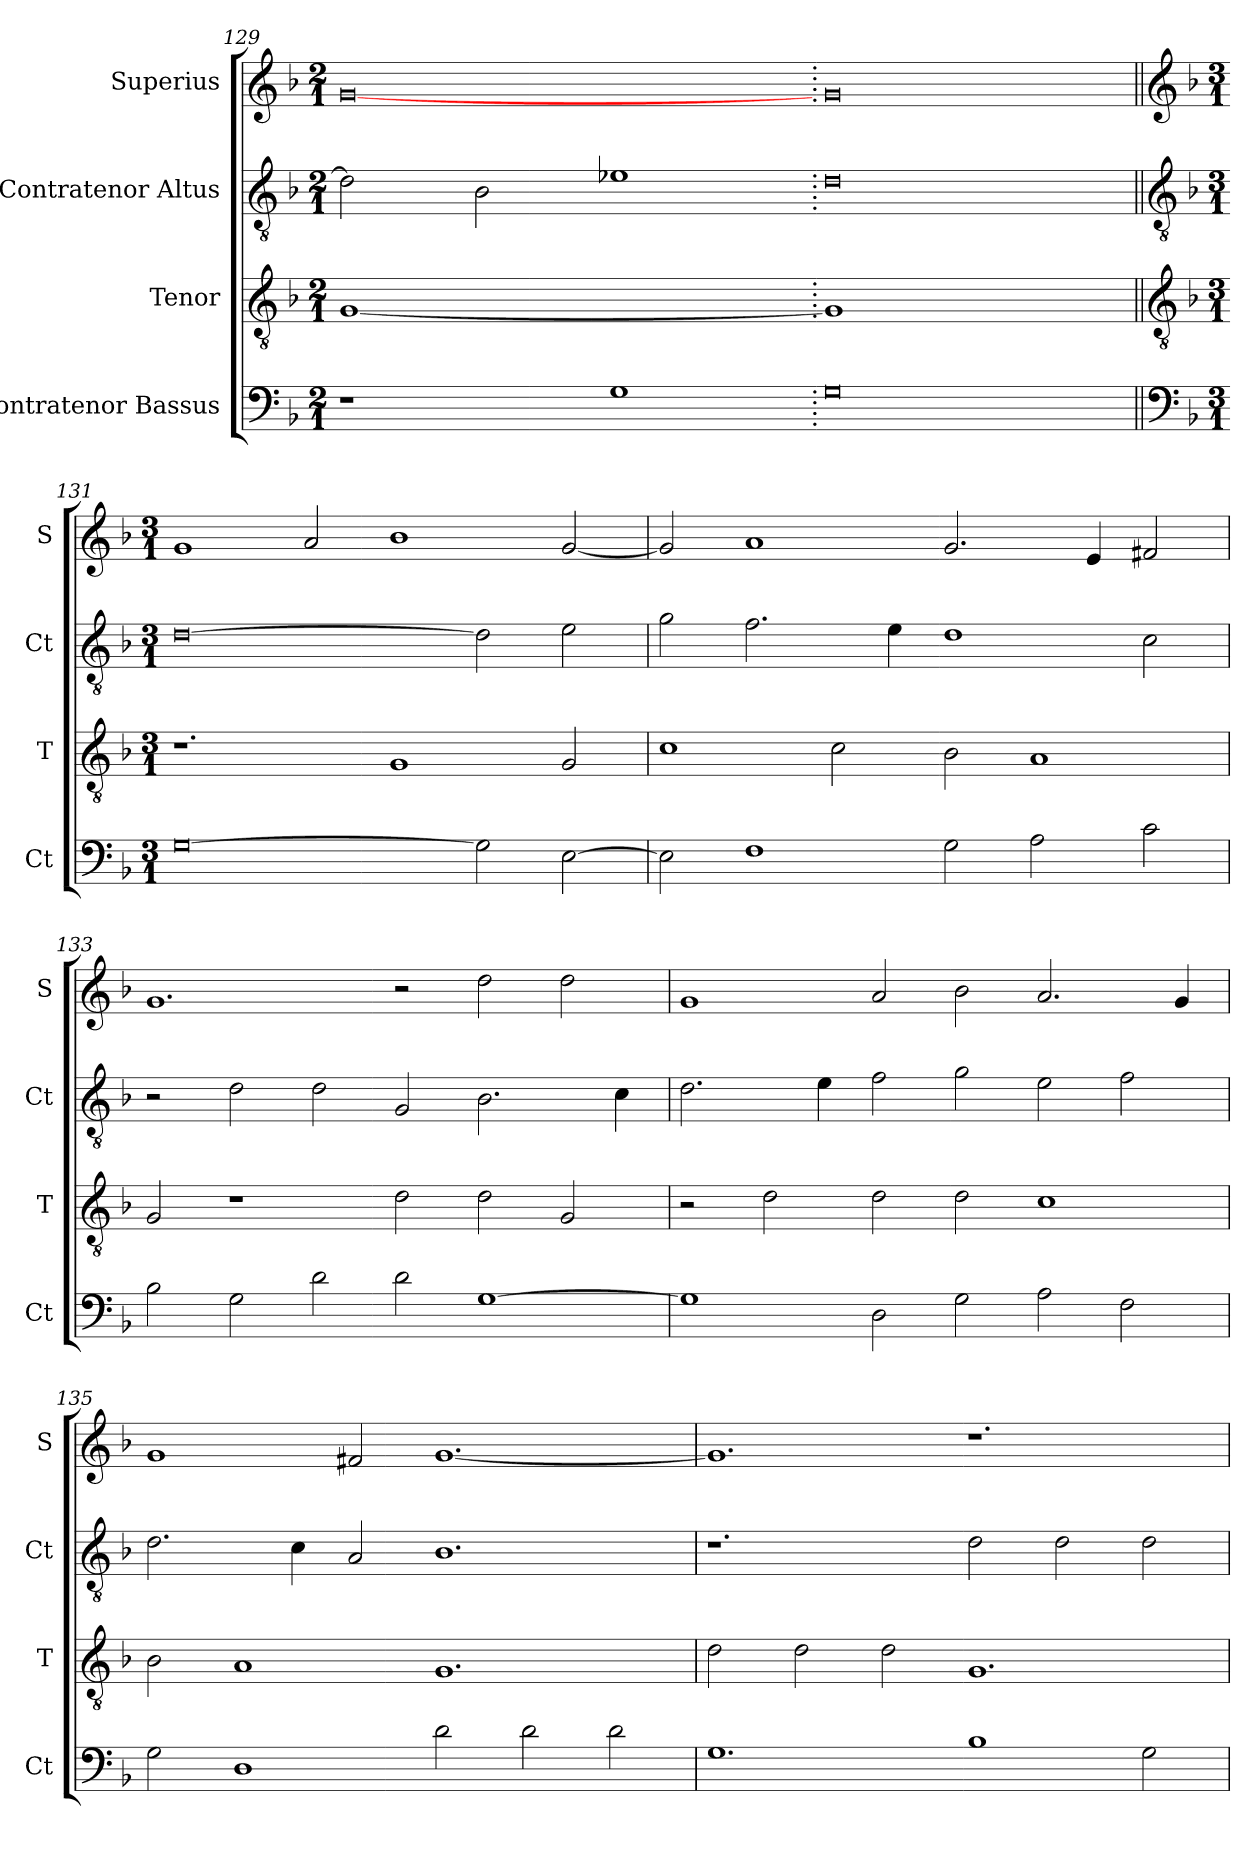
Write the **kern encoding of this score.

**kern	**kern	**kern	**kern
*part4	*part3	*part2	*part1
*staff4	*staff3	*staff2	*staff1
*I"Contratenor Bassus	*I"Tenor	*I"Contratenor Altus	*I"Superius
*I'Ct	*I'T	*I'Ct	*I'S
*clefF4	*clefGv2	*clefGv2	*clefG2
*k[b-]	*k[b-]	*k[b-]	*k[b-]
*M2/1	*M2/1	*M2/1	*M2/1
=129	=129	=129	=129
!	!LO:N:vis=1	!	!
1r	[0G	2d\]	[0g
.	.	2B-\	.
1G	.	1e-X	.
=130.	=130.	=130.	=130.
!	!LO:N:vis=1	!	!
0G	0G]	0d	0g
=131||	=131||	=131||	=131||
*clefF4	*clefGv2	*clefGv2	*clefG2
*k[b-]	*k[b-]	*k[b-]	*k[b-]
*M3/1	*M3/1	*M3/1	*M3/1
[0G	1.r	[0d	1g
.	.	.	2a/
.	1G	.	1b-
2G\]	.	2d\]	.
[2E\	2G/	2e\	[2g/
=132	=132	=132	=132
2E\]	1c	2g\	2g/]
1F	.	2.f\	1a
.	2c\	.	.
.	.	4e\	.
2G\	2B-\	1d	2.g/
2A\	1A	.	.
.	.	.	4e/
2c\	.	2c\	2f#X/
=133	=133	=133	=133
2B-\	2G/	2r	1.g
2G\	1r	2d\	.
2d\	.	2d\	.
2d\	2d\	2G/	2r
[1G	2d\	2.B-\	2dd\
.	2G/	.	2dd\
.	.	4c\	.
=134	=134	=134	=134
1G]	2r	2.d\	1g
.	2d\	.	.
.	.	4e\	.
2D\	2d\	2f\	2a/
2G\	2d\	2g\	2b-\
2A\	1c	2e\	2.a/
2F\	.	2f\	.
.	.	.	4g/
=135	=135	=135	=135
2G\	2B-\	2.d\	1g
1D	1A	.	.
.	.	4c\	.
.	.	2A/	2f#X/
2d\	1.G	1.B-	[1.g
2d\	.	.	.
2d\	.	.	.
=136	=136	=136	=136
1.G	2d\	1.r	1.g]
.	2d\	.	.
.	2d\	.	.
1B-	1.G	2d\	1.r
.	.	2d\	.
2G\	.	2d\	.
=	=	=	=
*-	*-	*-	*-
